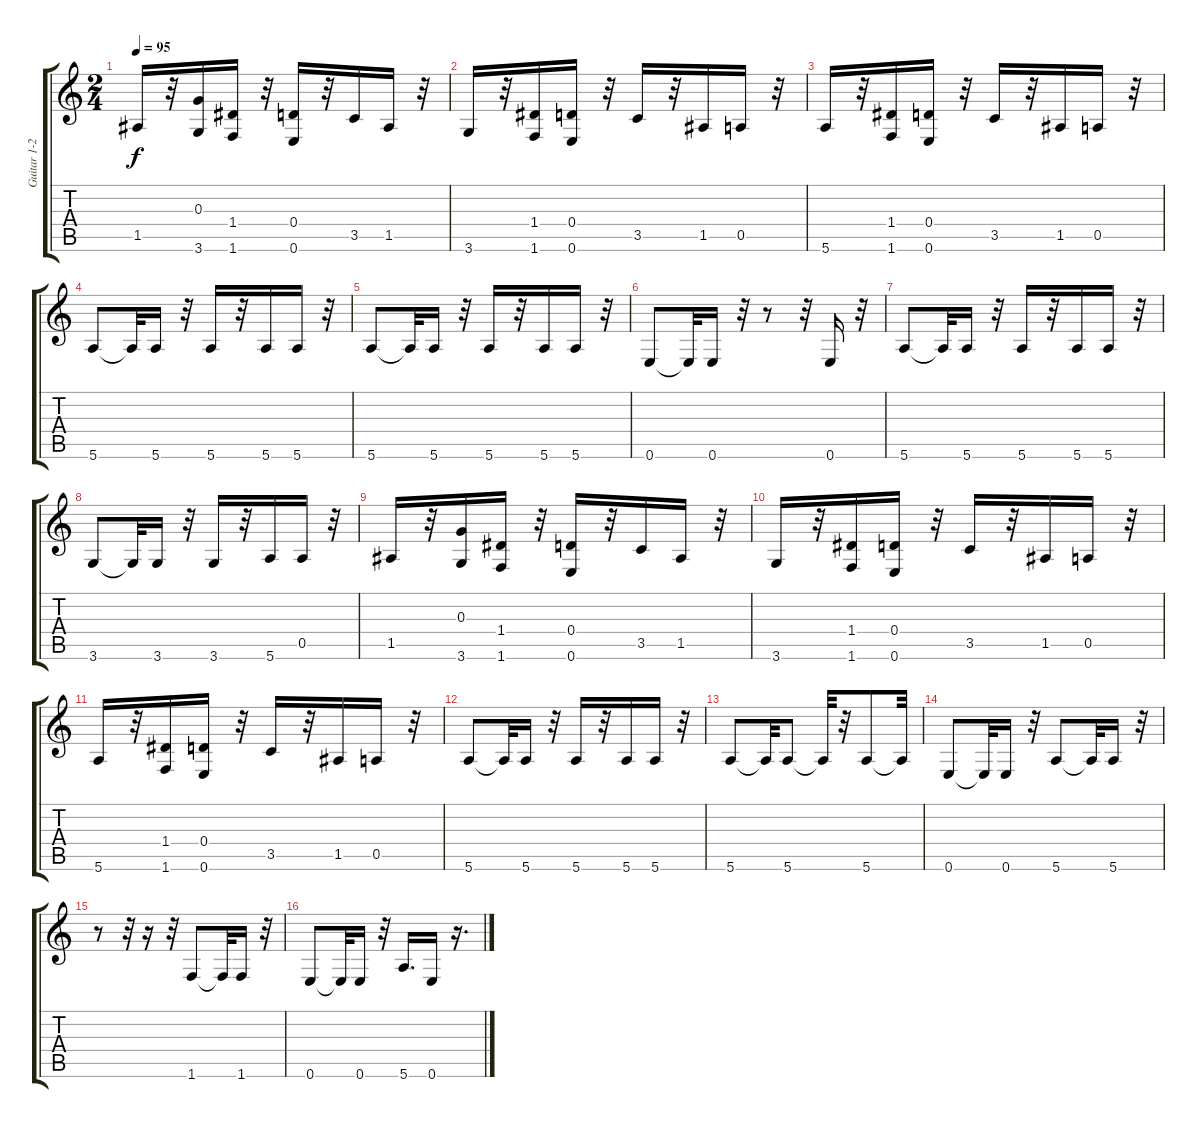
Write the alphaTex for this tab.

\track ("Guitar 1-2" "Guitar 1-2") {instrument acousticguitarsteel}
\staff {score tabs}
\tuning (E4 B3 G3 D3 A2 E2) {hide}
\ts (2 4)
\tempo 95
\clef g2
\ks c
1.5.16{dy f} r.32 (0.3 3.6).16 (1.4 1.6).16 r.32 (0.4 0.6).16 r.32 3.5.16 1.5.16 r.32 |
3.6.16 r.32 (1.4 1.6).16 (0.4 0.6).16 r.32 3.5.16 r.32 1.5.16 0.5.16 r.32 |
5.6.16 r.32 (1.4 1.6).16 (0.4 0.6).16 r.32 3.5.16 r.32 1.5.16 0.5.16 r.32 |
5.6.8 5.6{t}.32 5.6.16 r.32 5.6.16 r.32 5.6.16 5.6.16 r.32 |
5.6.8 5.6{t}.32 5.6.16 r.32 5.6.16 r.32 5.6.16 5.6.16 r.32 |
0.6.8 0.6{t}.32 0.6.16 r.32 r.8 r.32 0.6.16 r.32 |
5.6.8 5.6{t}.32 5.6.16 r.32 5.6.16 r.32 5.6.16 5.6.16 r.32 |
3.6.8 3.6{t}.32 3.6.16 r.32 3.6.16 r.32 5.6.16 0.5.16 r.32 |
1.5.16 r.32 (0.3 3.6).16 (1.4 1.6).16 r.32 (0.4 0.6).16 r.32 3.5.16 1.5.16 r.32 |
3.6.16 r.32 (1.4 1.6).16 (0.4 0.6).16 r.32 3.5.16 r.32 1.5.16 0.5.16 r.32 |
5.6.16 r.32 (1.4 1.6).16 (0.4 0.6).16 r.32 3.5.16 r.32 1.5.16 0.5.16 r.32 |
5.6.8 5.6{t}.32 5.6.16 r.32 5.6.16 r.32 5.6.16 5.6.16 r.32 |
5.6.8 5.6{t}.32 5.6.8 5.6{t}.32 r.32 5.6.8 5.6{t}.32 |
0.6.8 0.6{t}.32 0.6.16 r.32 5.6.8 5.6{t}.32 5.6.16 r.32 |
r.8 r.32 r.16 r.32 1.6.8 1.6{t}.32 1.6.16 r.32 |
0.6.8 0.6{t}.32 0.6.16 r.32 5.6.16{d} 0.6.16 r.16{d}
